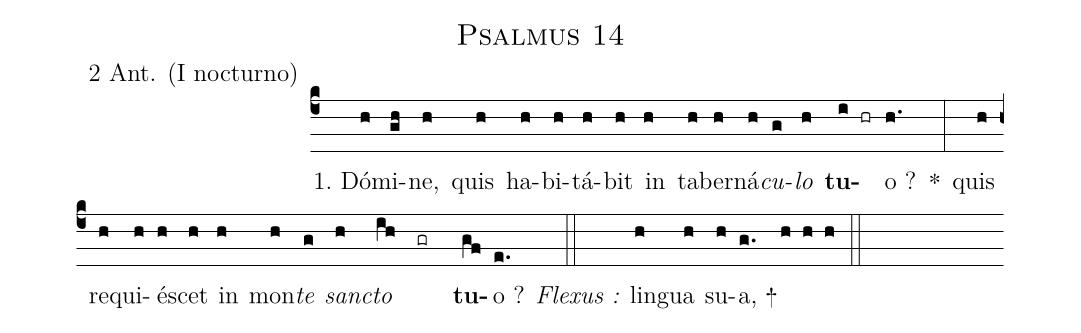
name:Psalmus 14;
office-part: 2 Ant. (I nocturno);
%%
(c4)
~1.~D{ó}(h)mi(gh)ne,(h) quis(h) ha(h)bi(h)tá(h)bit(h) in(h)
ta(h)ber(h)ná(h)<i>cu</i>(g)<i>lo</i>(h) <b>tu</b>(i hr)o~?(h. ) *(:)

quis(h) re(h)qui(h)és(h)cet(h) in(h) mon(h)<i>te</i>(g)
<i>sanc</i>(h)<i>to</i>(ih) ~~~~~(gr) <b>tu</b>(gf)o~?(e.)

<i>Fl</i>{<i>e</i>}<i>xus~:</i>(::) lin(h)gua(h) su(h)a,~<sp>+</sp>(g.  h h h) (::)

% vim: se enc=utf8 fenc=utf8 digraph syn=gabc:
